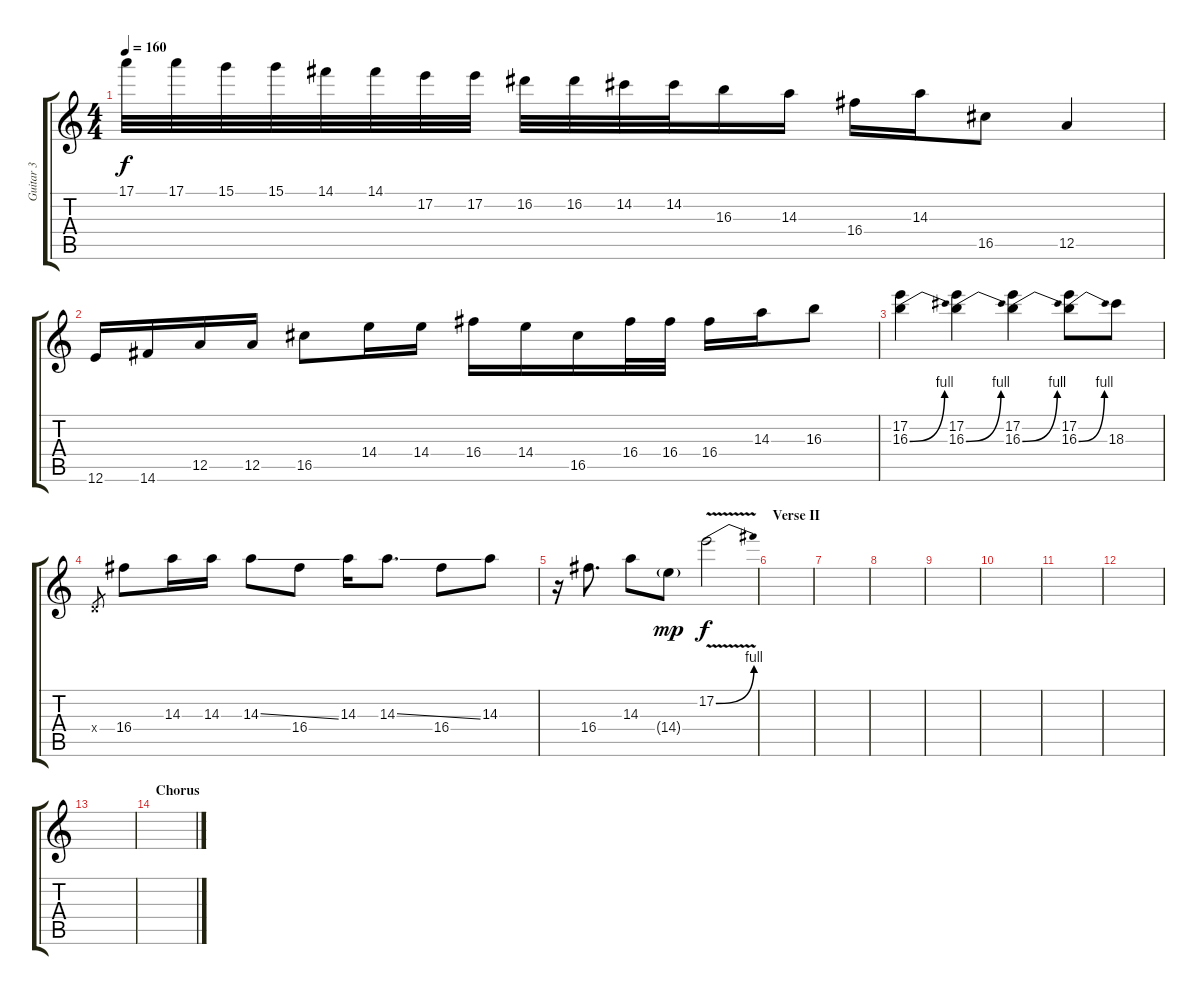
\track ("Guitar 3" "Guitar 3") {instrument distortionguitar}
\staff {score tabs}
\tuning (E4 B3 G3 D3 A2 E2) {hide}
\ts (4 4)
\tempo 160
\clef g2
\ks c
17.1.32{dy f} 17.1.32 15.1.32 15.1.32 14.1.32 14.1.32 17.2.32 17.2.32 16.2.32 16.2.32 14.2.32 14.2.32 16.3.16 14.3.16 16.4.16 14.3.16 16.5.8 12.5.4 |
12.6.16 14.6.16 12.5.16 12.5.16 16.5.8 14.4.16 14.4.16 16.4.16 14.4.16 16.5.16 16.4.32 16.4.32 16.4.16 14.3.16 16.3.8 |
(17.2 16.3{be (bend 0 0 60 4)}).4 (17.2 16.3{be (bend 0 0 60 4)}).4 (17.2 16.3{be (bend 0 0 60 4)}).4 (17.2 16.3{be (bend 0 0 60 4)}).8 18.3.8 |
0.4{x}.8{gr} 16.4.8 14.3.16 14.3.16 14.3{ss}.8 16.4.8 14.3.16 14.3{ss}.8{d} 16.4.8 14.3.8 |
r.16 16.4.8{d} 14.3.8 14.4{g}.8{dy mp} 17.2{be (bend 0 0 60 4) v}.2{dy f} |
\section ("" "Verse II")
|
|
|
|
|
|
|
|
\section ("" "Chorus")
